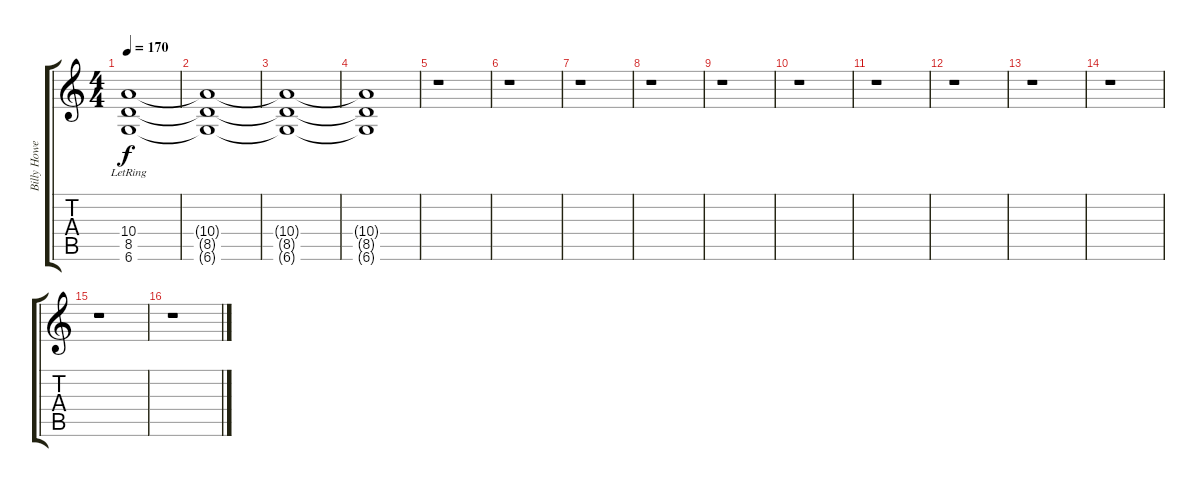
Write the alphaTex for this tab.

\track ("Billy Howerdell - Lead Guitar" "Billy Howe") {instrument acousticguitarnylon}
\staff {score tabs}
\tuning (Db4 Ab3 E3 B2 Gb2 Db2) {hide}
\ts (4 4)
\tempo 170
\clef g2
\ks c
(10.4{lr} 8.5{lr} 6.6{lr}).1{dy f volume 0} |
(10.4{t} 8.5{t} 6.6{t}).1 |
(10.4{t} 8.5{t} 6.6{t}).1 |
(10.4{t} 8.5{t} 6.6{t}).1 |
r.1 |
r.1 |
r.1 |
r.1 |
r.1 |
r.1 |
r.1 |
r.1 |
r.1 |
r.1 |
r.1 |
r.1
